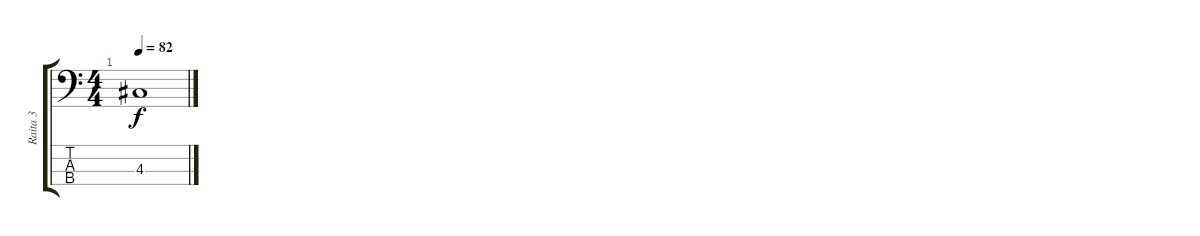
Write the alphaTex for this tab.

\track ("Raita 3" "Raita 3") {instrument electricbassfinger}
\staff {score tabs}
\tuning (G2 D2 A1 E1) {hide}
\ts (4 4)
\tempo 82
\clef f4
\ks c
4.3.1{dy f}
